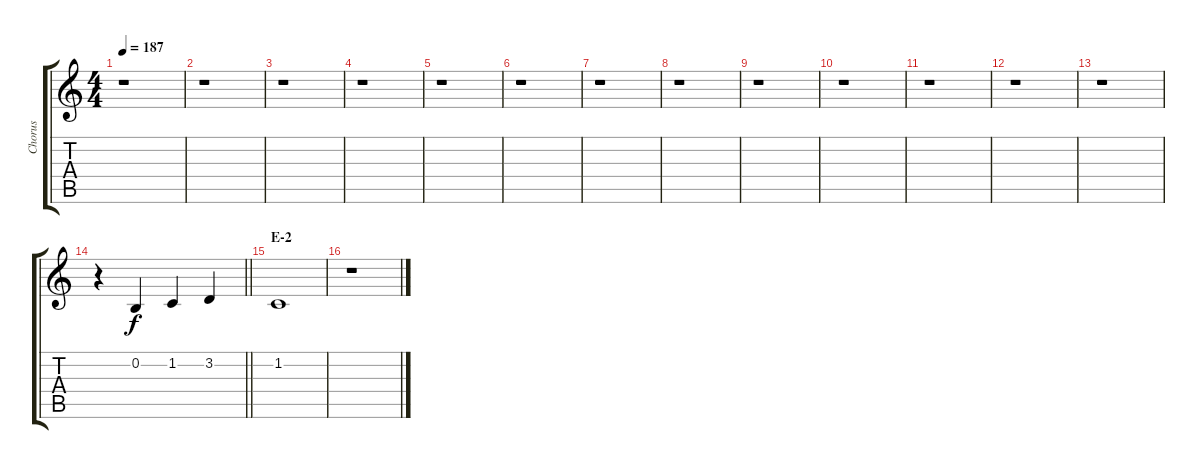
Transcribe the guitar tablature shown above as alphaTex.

\track ("Chorus" "Chorus") {instrument voiceoohs}
\staff {score tabs}
\tuning (E4 B3 G3 D3 A2 E2) {hide}
\ts (4 4)
\tempo 187
\clef g2
\ks c
r.1{dy f} |
r.1 |
r.1 |
r.1 |
r.1 |
r.1 |
r.1 |
r.1 |
r.1 |
r.1 |
r.1 |
r.1 |
r.1 |
\barLineRight lightlight
r.4 0.2.4 1.2.4 3.2.4 |
\section ("" "E-2")
1.2.1 |
r.1
